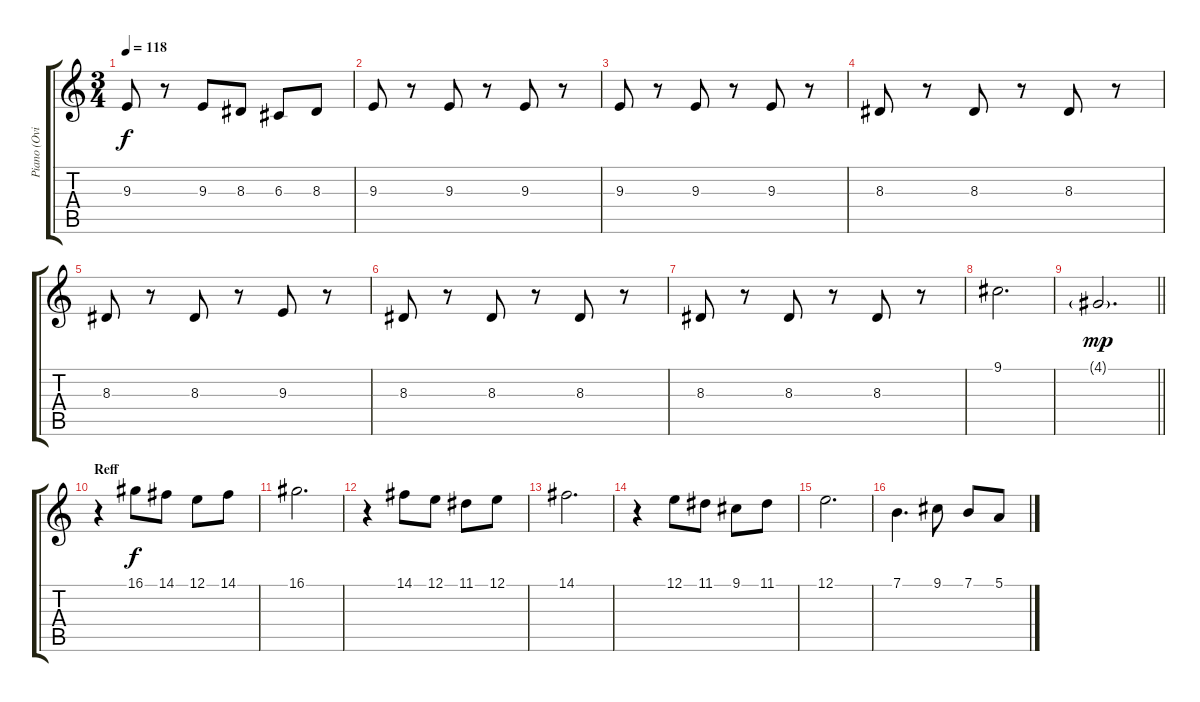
\track ("Piano (Ovie)" "Piano (Ovi") {instrument brightacousticpiano}
\staff {score tabs}
\tuning (E4 B3 G3 D3 A2 E2) {hide}
\ts (3 4)
\tempo 118
\clef g2
\ks c
9.3.8{dy f} r.8 9.3.8 8.3.8 6.3.8 8.3.8 |
9.3.8 r.8 9.3.8 r.8 9.3.8 r.8 |
9.3.8 r.8 9.3.8 r.8 9.3.8 r.8 |
8.3.8 r.8 8.3.8 r.8 8.3.8 r.8 |
8.3.8 r.8 8.3.8 r.8 9.3.8 r.8 |
8.3.8 r.8 8.3.8 r.8 8.3.8 r.8 |
8.3.8 r.8 8.3.8 r.8 8.3.8 r.8 |
9.1.2{d} |
\barLineRight lightlight
4.1{g}.2{d dy mp} |
\section ("" "Reff")
r.4{instrument stringensemble2} 16.1.8{dy f} 14.1.8 12.1.8 14.1.8 |
16.1.2{d} |
r.4 14.1.8 12.1.8 11.1.8 12.1.8 |
14.1.2{d} |
r.4 12.1.8 11.1.8 9.1.8 11.1.8 |
12.1.2{d} |
7.1.4{d} 9.1.8 7.1.8 5.1.8
